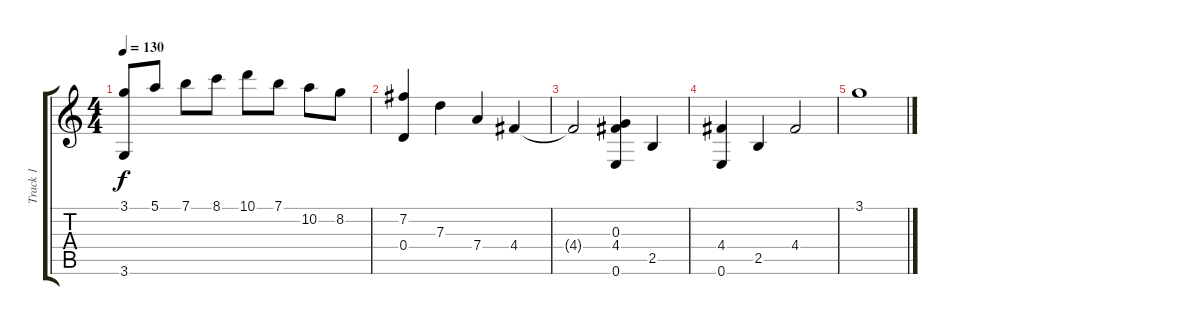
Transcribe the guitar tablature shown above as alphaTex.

\track ("Track 1" "Track 1") {instrument acousticguitarnylon}
\staff {score tabs}
\tuning (E4 B3 G3 D3 A2 E2) {hide}
\ts (4 4)
\tempo 130
\clef g2
\ks c
(3.1 3.6).8{dy f} 5.1.8 7.1.8 8.1.8 10.1.8 7.1.8 10.2.8 8.2.8 |
(7.2 0.4).4 7.3.4 7.4.4 4.4.4 |
4.4{t}.2{volume 9} (0.3 4.4 0.6).4 2.5.4 |
(4.4 0.6).4 2.5.4 4.4.2 |
3.1.1{txt " "}
